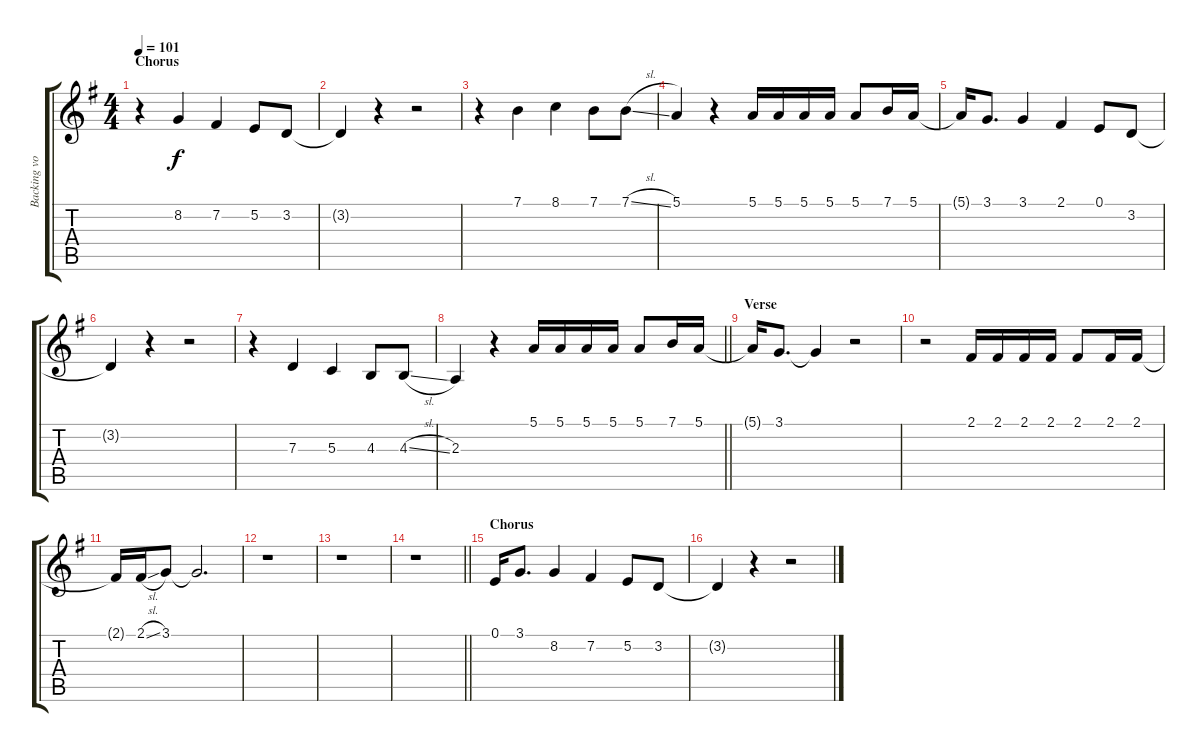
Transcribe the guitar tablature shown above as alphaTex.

\track ("Backing vocals" "Backing vo") {mute instrument altosax}
\staff {score tabs}
\tuning (E4 B3 G3 D3 A2 E2) {hide}
\ts (4 4)
\section ("" "Chorus")
\tempo 101
\clef g2
\ks eminor
r.4{dy f} 8.2.4 7.2.4 5.2.8 3.2.8 |
3.2{t}.4 r.4 r.2 |
r.4 7.1.4 8.1.4 7.1.8 7.1{sl}.8 |
5.1.4 r.4 5.1.16 5.1.16 5.1.16 5.1.16 5.1.8 7.1.16 5.1.16 |
5.1{t}.16 3.1.8{d} 3.1.4 2.1.4 0.1.8 3.2.8 |
3.2{t}.4 r.4 r.2 |
r.4 7.3.4 5.3.4 4.3.8 4.3{sl}.8 |
\barLineRight lightlight
2.3.4 r.4 5.1.16 5.1.16 5.1.16 5.1.16 5.1.8 7.1.16 5.1.16 |
\section ("" "Verse")
5.1{t}.16 3.1.8{d} 3.1{t}.4 r.2 |
r.2 2.1.16 2.1.16 2.1.16 2.1.16 2.1.8 2.1.16 2.1.16 |
2.1{t}.16 2.1{sl}.16 3.1.8 3.1{t}.2{d} |
r.1 |
r.1 |
\barLineRight lightlight
r.1 |
\section ("" "Chorus")
0.1.16 3.1.8{d} 8.2.4 7.2.4 5.2.8 3.2.8 |
3.2{t}.4 r.4 r.2
